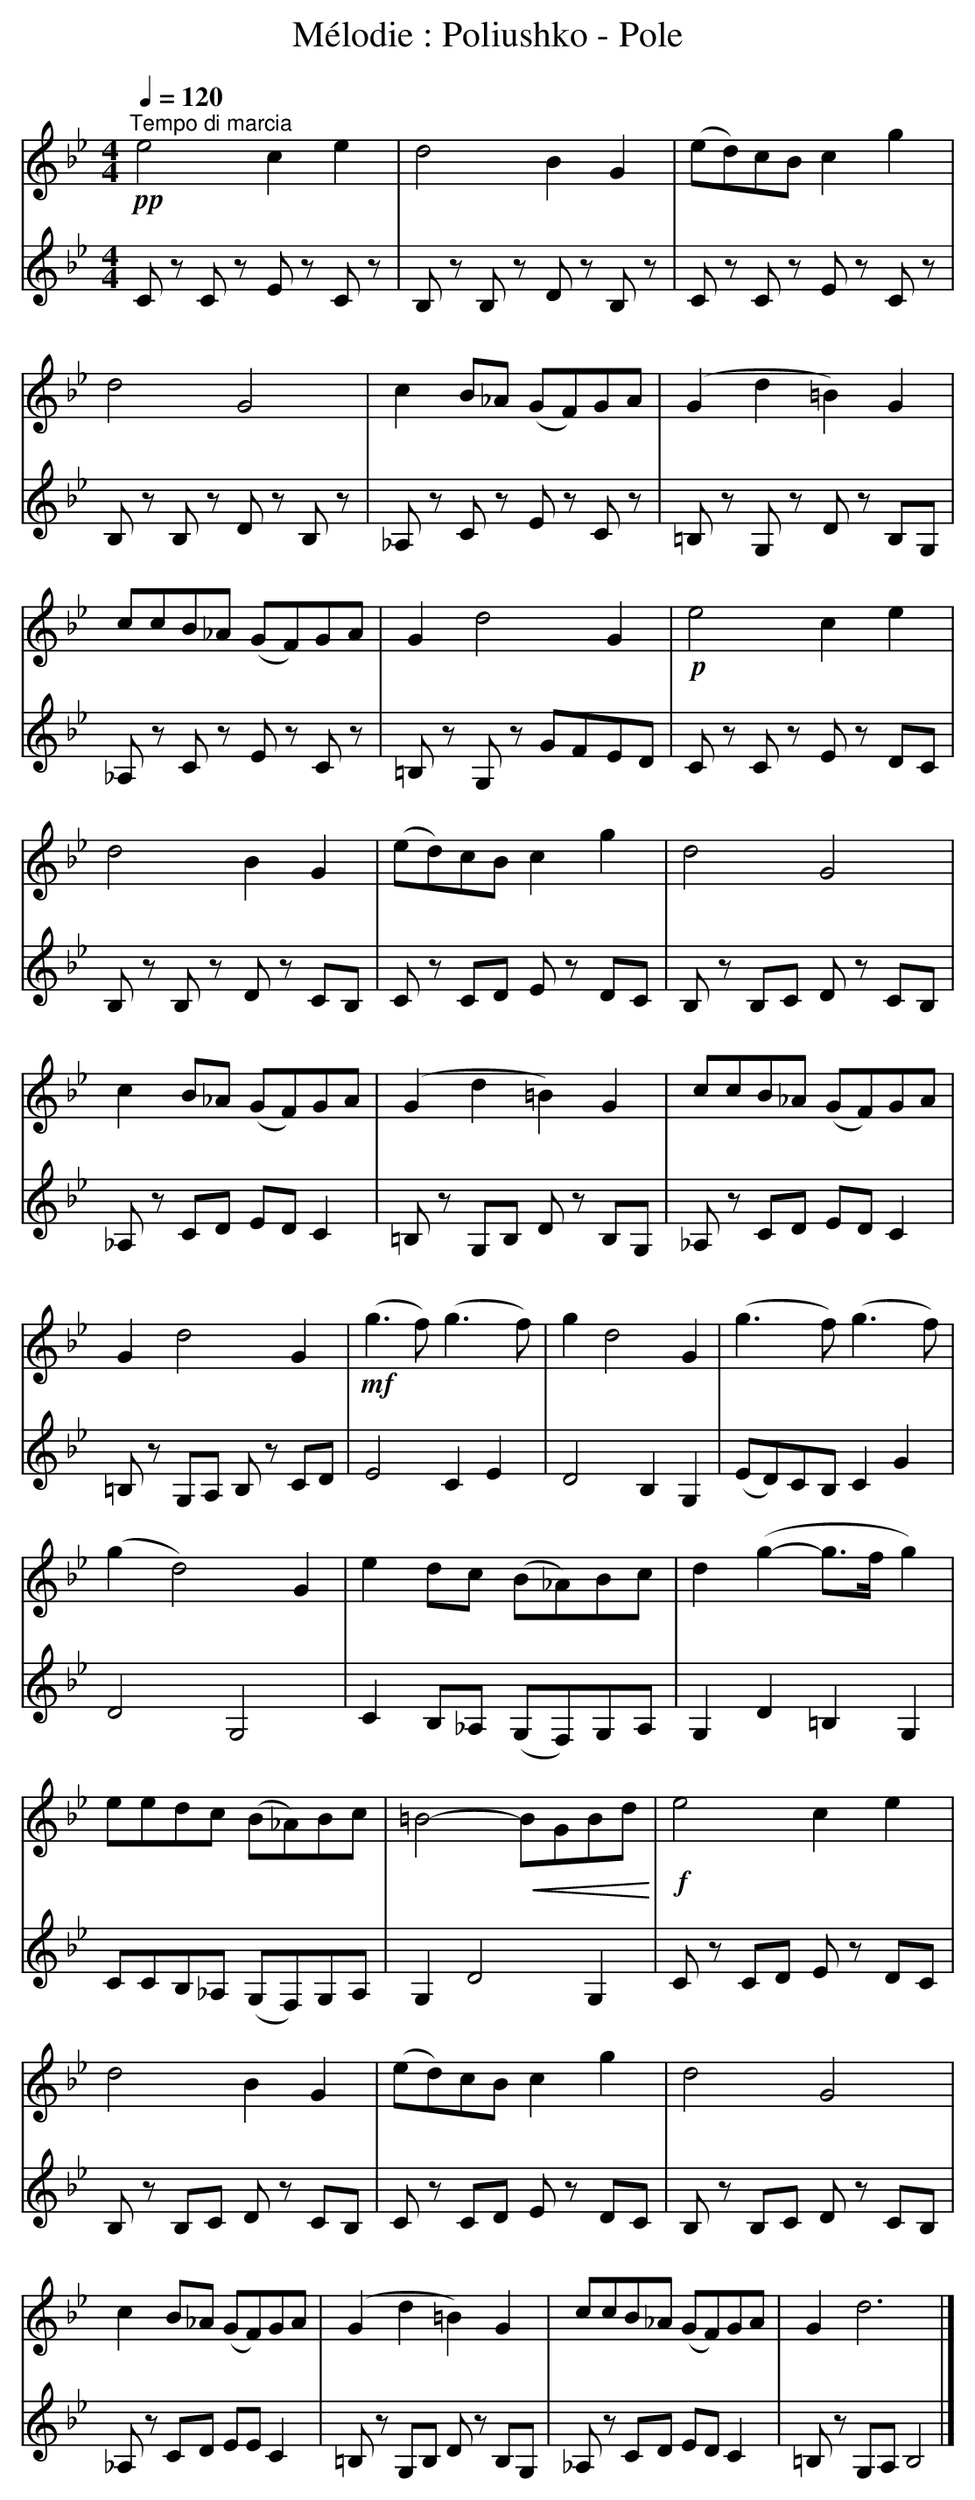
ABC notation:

X:1
T:Mélodie : Poliushko - Pole
M:4/4
L:1/8
Q:1/4=120
K:Bb treble
V:1
"^Tempo di marcia" !pp! e4 c2 e2 | d4 B2 G2 | (ed)cB c2 g2 |
d4 G4 | c2 B_A (GF)GA | (G2 d2 =B2) G2 |
ccB_A (GF)GA | G2 d4 G2 | !p! e4 c2 e2 |
d4 B2 G2 | (ed)cB c2 g2 | d4 G4 |
c2 B_A (GF)GA | (G2 d2 =B2) G2 | ccB_A (GF)GA |
G2 d4 G2 | !mf! (g3 f) (g3 f) | g2 d4 G2 | (g3 f) (g3 f) |
(g2 d4) G2 | e2 dc (B_A)Bc | d2 (g2- g>f g2) |
eedc (B_A)Bc | =B4- !<(! BGBd !<)! | !f! e4 c2 e2 |
d4 B2 G2 | (ed)cB c2 g2 | d4 G4 |
c2 B_A (GF)GA | (G2 d2 =B2) G2 | ccB_A (GF)GA | G2 d6 |]
V:2
Cz Cz Ez Cz | B,z B,z Dz B,z | Cz Cz Ez Cz |
B,z B,z Dz B,z | _A,z Cz Ez Cz | =B,z G,z Dz B,G, |
_A,z Cz Ez Cz | =B,z G,z GFED | Cz Cz Ez DC |
B,z B,z Dz CB, | Cz CD Ez DC | B,z B,C Dz CB, |
_A,z CD ED C2 | =B,z G,B, Dz B,G, | _A,z CD ED C2 |
=B,z G,A, B,z CD | E4 C2 E2 | D4 B,2 G,2 | (ED)CB, C2 G2 |
D4 G,4 | C2 B,_A, (G,F,)G,A, | G,2 D2 =B,2 G,2 |
CCB,_A, (G,F,)G,A, | G,2 D4 G,2 | Cz CD Ez DC |
B,z B,C Dz CB, | Cz CD Ez DC | B,z B,C Dz CB, |
_A,z CD EE C2 | =B,z G,B, Dz B,G, | _A,z CD ED C2 | =B,z G,A, B,4 |]
